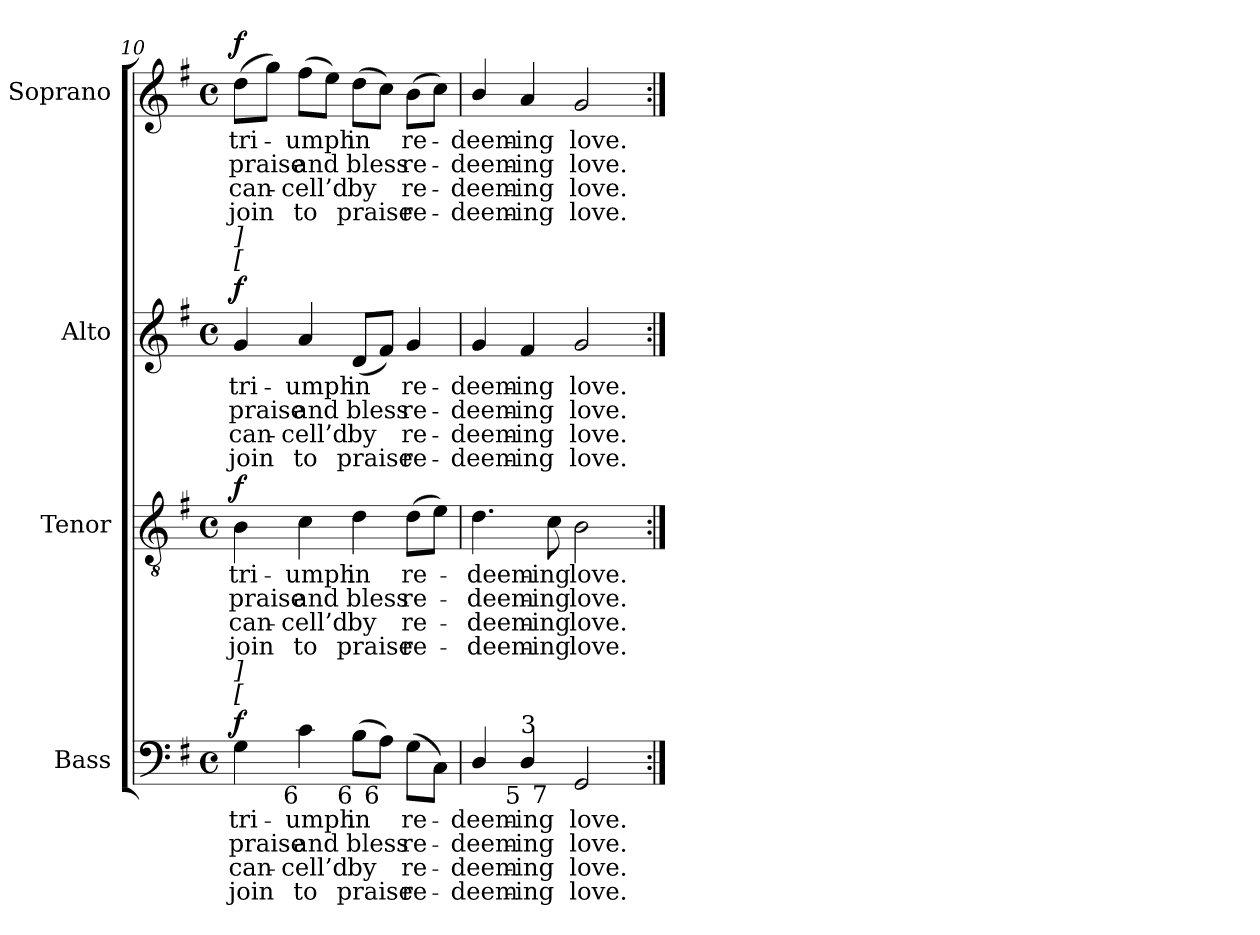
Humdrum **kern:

**kern	**text	**text	**text	**text	**dynam	**kern	**text	**text	**text	**text	**dynam	**kern	**text	**text	**text	**text	**dynam	**kern	**text	**text	**text	**text	**dynam
*part4	*part4	*part4	*part4	*part4	*part4	*part3	*part3	*part3	*part3	*part3	*part3	*part2	*part2	*part2	*part2	*part2	*part2	*part1	*part1	*part1	*part1	*part1	*part1
*staff4	*staff4	*staff4	*staff4	*staff4	*staff4	*staff3	*staff3	*staff3	*staff3	*staff3	*staff3	*staff2	*staff2	*staff2	*staff2	*staff2	*staff2	*staff1	*staff1	*staff1	*staff1	*staff1	*staff1
*I"Bass	*	*	*	*	*	*I"Tenor	*	*	*	*	*	*I"Alto	*	*	*	*	*	*I"Soprano	*	*	*	*	*
*I'B.	*	*	*	*	*	*I'T.	*	*	*	*	*	*I'A.	*	*	*	*	*	*I'S.	*	*	*	*	*
*clefF4	*	*	*	*	*	*clefGv2	*	*	*	*	*	*clefG2	*	*	*	*	*	*clefG2	*	*	*	*	*
*	*	*	*	*	*	*ITrd7c12	*	*	*	*	*	*	*	*	*	*	*	*	*	*	*	*	*
*k[f#]	*	*	*	*	*	*k[f#]	*	*	*	*	*	*k[f#]	*	*	*	*	*	*k[f#]	*	*	*	*	*
*G:	*	*	*	*	*	*G:	*	*	*	*	*	*G:	*	*	*	*	*	*G:	*	*	*	*	*
*M4/4	*	*	*	*	*	*M4/4	*	*	*	*	*	*M4/4	*	*	*	*	*	*M4/4	*	*	*	*	*
*met(c)	*	*	*	*	*	*met(c)	*	*	*	*	*	*met(c)	*	*	*	*	*	*met(c)	*	*	*	*	*
=10	=10	=10	=10	=10	=10	=10	=10	=10	=10	=10	=10	=10	=10	=10	=10	=10	=10	=10	=10	=10	=10	=10	=10
!	!LO:LY:b:color=#000000	!LO:LY:b:color=#000000	!LO:LY:b:color=#000000	!LO:LY:b:color=#000000	!	!	!	!	!	!	!	!	!	!	!	!	!	!	!	!	!	!	!
!	!	!	!	!	!	!	!LO:LY:b:color=#000000	!LO:LY:b:color=#000000	!LO:LY:b:color=#000000	!LO:LY:b:color=#000000	!	!	!	!	!	!	!	!	!	!	!	!	!
!	!	!	!	!	!	!	!	!	!	!	!	!	!LO:LY:b:color=#000000	!LO:LY:b:color=#000000	!LO:LY:b:color=#000000	!LO:LY:b:color=#000000	!	!	!	!	!	!	!
!	!	!	!	!	!	!	!	!	!	!	!	!LO:TX:a:i:t=[	!	!	!	!	!	!	!	!	!	!	!
!	!	!	!	!	!	!	!	!	!	!	!	!LO:TX:a:i:t=]	!	!	!	!	!	!	!	!	!	!	!
!LO:TX:a:i:t=[	!	!	!	!	!	!	!	!	!	!	!	!	!	!	!	!	!	!	!	!	!	!	!
!LO:TX:a:i:t=]	!	!	!	!	!	!	!	!	!	!	!	!	!	!	!	!	!	!	!	!	!	!	!
!	!	!	!	!	!	!	!	!	!	!	!	!	!	!	!	!	!	!	!LO:LY:b:color=#000000	!LO:LY:b:color=#000000	!LO:LY:b:color=#000000	!LO:LY:b:color=#000000	!
4Gi\	tri-	praise	can-	-join	f	4BBi\	tri-	praise	can-	-join	f	4gi/	tri-	praise	can-	-join	f	(8ddi\L	tri-	praise	can-	-join	f
.	.	.	.	.	.	.	.	.	.	.	.	.	.	.	.	.	.	8ggi\J)	.	.	.	.	.
!	!LO:LY:b:color=#000000	!LO:LY:b:color=#000000	!LO:LY:b:color=#000000	!LO:LY:b:color=#000000	!	!	!	!	!	!	!	!	!	!	!	!	!	!	!	!	!	!	!
!	!	!	!	!	!	!	!LO:LY:b:color=#000000	!LO:LY:b:color=#000000	!LO:LY:b:color=#000000	!LO:LY:b:color=#000000	!	!	!	!	!	!	!	!	!	!	!	!	!
!	!	!	!	!	!	!	!	!	!	!	!	!	!LO:LY:b:color=#000000	!LO:LY:b:color=#000000	!LO:LY:b:color=#000000	!LO:LY:b:color=#000000	!	!	!	!	!	!	!
!LO:TX:b:rj:t=6	!	!	!	!	!	!	!	!	!	!	!	!	!	!	!	!	!	!	!	!	!	!	!
!	!	!	!	!	!	!	!	!	!	!	!	!	!	!	!	!	!	!	!LO:LY:b:color=#000000	!LO:LY:b:color=#000000	!LO:LY:b:color=#000000	!LO:LY:b:color=#000000	!
4ci\	-umph	and	cell’d	to	.	4Ci\	-umph	and	cell’d	to	.	4ai/	-umph	and	cell’d	to	.	(8ff#i\L	-umph	and	cell’d	to	.
.	.	.	.	.	.	.	.	.	.	.	.	.	.	.	.	.	.	8eei\J)	.	.	.	.	.
!	!LO:LY:b:color=#000000	!LO:LY:b:color=#000000	!LO:LY:b:color=#000000	!LO:LY:b:color=#000000	!	!	!	!	!	!	!	!	!	!	!	!	!	!	!	!	!	!	!
!	!	!	!	!	!	!	!LO:LY:b:color=#000000	!LO:LY:b:color=#000000	!LO:LY:b:color=#000000	!LO:LY:b:color=#000000	!	!	!	!	!	!	!	!	!	!	!	!	!
!	!	!	!	!	!	!	!	!	!	!	!	!	!LO:LY:b:color=#000000	!LO:LY:b:color=#000000	!LO:LY:b:color=#000000	!LO:LY:b:color=#000000	!	!	!	!	!	!	!
!LO:TX:b:rj:t=6	!	!	!	!	!	!	!	!	!	!	!	!	!	!	!	!	!	!	!	!	!	!	!
!	!	!	!	!	!	!	!	!	!	!	!	!	!	!	!	!	!	!	!LO:LY:b:color=#000000	!LO:LY:b:color=#000000	!LO:LY:b:color=#000000	!LO:LY:b:color=#000000	!
(8Bi\L	in	bless	by	praise	.	4Di\	in	bless	by	praise	.	(8di/L	in	bless	by	praise	.	(8ddi\L	in	bless	by	praise	.
!LO:TX:b:rj:t=6	!	!	!	!	!	!	!	!	!	!	!	!	!	!	!	!	!	!	!	!	!	!	!
8Ai\J)	.	.	.	.	.	.	.	.	.	.	.	8f#i/J)	.	.	.	.	.	8cci\J)	.	.	.	.	.
!	!LO:LY:b:color=#000000	!LO:LY:b:color=#000000	!LO:LY:b:color=#000000	!LO:LY:b:color=#000000	!	!	!	!	!	!	!	!	!	!	!	!	!	!	!	!	!	!	!
!	!	!	!	!	!	!	!LO:LY:b:color=#000000	!LO:LY:b:color=#000000	!LO:LY:b:color=#000000	!LO:LY:b:color=#000000	!	!	!	!	!	!	!	!	!	!	!	!	!
!	!	!	!	!	!	!	!	!	!	!	!	!	!LO:LY:b:color=#000000	!LO:LY:b:color=#000000	!LO:LY:b:color=#000000	!LO:LY:b:color=#000000	!	!	!	!	!	!	!
!	!	!	!	!	!	!	!	!	!	!	!	!	!	!	!	!	!	!	!LO:LY:b:color=#000000	!LO:LY:b:color=#000000	!LO:LY:b:color=#000000	!LO:LY:b:color=#000000	!
(8Gi\L	re-	re-	re-	-re-	.	(8Di\L	re-	re-	re-	-re-	.	4gi/	re-	re-	re-	-re-	.	(8bi\L	re-	re-	re-	-re-	.
8Ci\J)	.	.	.	.	.	8Ei\J)	.	.	.	.	.	.	.	.	.	.	.	8cci\J)	.	.	.	.	.
=11	=11	=11	=11	=11	=11	=11	=11	=11	=11	=11	=11	=11	=11	=11	=11	=11	=11	=11	=11	=11	=11	=11	=11
!	!LO:LY:b:color=#000000	!LO:LY:b:color=#000000	!LO:LY:b:color=#000000	!LO:LY:b:color=#000000	!	!	!	!	!	!	!	!	!	!	!	!	!	!	!	!	!	!	!
!	!	!	!	!	!	!	!LO:LY:b:color=#000000	!LO:LY:b:color=#000000	!LO:LY:b:color=#000000	!LO:LY:b:color=#000000	!	!	!	!	!	!	!	!	!	!	!	!	!
!	!	!	!	!	!	!	!	!	!	!	!	!	!LO:LY:b:color=#000000	!LO:LY:b:color=#000000	!LO:LY:b:color=#000000	!LO:LY:b:color=#000000	!	!	!	!	!	!	!
!LO:TX:b:rj:t=6	!	!	!	!	!	!	!	!	!	!	!	!	!	!	!	!	!	!	!	!	!	!	!
!LO:TX:t=4	!	!	!	!	!	!	!	!	!	!	!	!	!	!	!	!	!	!	!	!	!	!	!
!	!	!	!	!	!	!	!	!	!	!	!	!	!	!	!	!	!	!	!LO:LY:b:color=#000000	!LO:LY:b:color=#000000	!LO:LY:b:color=#000000	!LO:LY:b:color=#000000	!
*^	*	*	*	*	*	*	*	*	*	*	*	*	*	*	*	*	*	*	*	*	*	*	*
4Di/	4.ryy	-deem-	-deem-	-deem-	-deem-	.	4.Di\	-deem-	-deem-	-deem-	-deem-	.	4gi/	-deem-	-deem-	-deem-	-deem-	.	4bi/	-deem-	-deem-	-deem-	-deem-	.
!	!	!LO:LY:b:color=#000000	!LO:LY:b:color=#000000	!LO:LY:b:color=#000000	!LO:LY:b:color=#000000	!	!	!	!	!	!	!	!	!	!	!	!	!	!	!	!	!	!	!
!	!	!	!	!	!	!	!	!	!	!	!	!	!	!LO:LY:b:color=#000000	!LO:LY:b:color=#000000	!LO:LY:b:color=#000000	!LO:LY:b:color=#000000	!	!	!	!	!	!	!
!LO:TX:b:rj:t=5	!	!	!	!	!	!	!	!	!	!	!	!	!	!	!	!	!	!	!	!	!	!	!	!
!LO:TX:t=3	!	!	!	!	!	!	!	!	!	!	!	!	!	!	!	!	!	!	!	!	!	!	!	!
!	!	!	!	!	!	!	!	!	!	!	!	!	!	!	!	!	!	!	!	!LO:LY:b:color=#000000	!LO:LY:b:color=#000000	!LO:LY:b:color=#000000	!LO:LY:b:color=#000000	!
4Di/	.	-ing	-ing	-ing	ing	.	.	.	.	.	.	.	4f#i/	-ing	-ing	-ing	ing	.	4ai/	-ing	-ing	-ing	ing	.
!	!LO:TX:b:rj:t=7	!	!	!	!	!	!	!	!	!	!	!	!	!	!	!	!	!	!	!	!	!	!	!
!	!	!	!	!	!	!	!	!LO:LY:b:color=#000000	!LO:LY:b:color=#000000	!LO:LY:b:color=#000000	!LO:LY:b:color=#000000	!	!	!	!	!	!	!	!	!	!	!	!	!
.	2ryy	.	.	.	.	.	8Ci\	-ing	-ing	-ing	ing	.	.	.	.	.	.	.	.	.	.	.	.	.
!	!	!LO:LY:b:color=#000000	!LO:LY:b:color=#000000	!LO:LY:b:color=#000000	!LO:LY:b:color=#000000	!	!	!	!	!	!	!	!	!	!	!	!	!	!	!	!	!	!	!
!	!	!	!	!	!	!	!	!LO:LY:b:color=#000000	!LO:LY:b:color=#000000	!LO:LY:b:color=#000000	!LO:LY:b:color=#000000	!	!	!	!	!	!	!	!	!	!	!	!	!
!	!	!	!	!	!	!	!	!	!	!	!	!	!	!LO:LY:b:color=#000000	!LO:LY:b:color=#000000	!LO:LY:b:color=#000000	!LO:LY:b:color=#000000	!	!	!	!	!	!	!
!	!	!	!	!	!	!	!	!	!	!	!	!	!	!	!	!	!	!	!	!LO:LY:b:color=#000000	!LO:LY:b:color=#000000	!LO:LY:b:color=#000000	!LO:LY:b:color=#000000	!
2GGi/	.	love.	love.	love.	love.	.	2BBi\	love.	love.	love.	love.	.	2gi/	love.	love.	love.	love.	.	2gi/	love.	love.	love.	love.	.
.	8ryy	.	.	.	.	.	.	.	.	.	.	.	.	.	.	.	.	.	.	.	.	.	.	.
*v	*v	*	*	*	*	*	*	*	*	*	*	*	*	*	*	*	*	*	*	*	*	*	*	*
=:|!	=:|!	=:|!	=:|!	=:|!	=:|!	=:|!	=:|!	=:|!	=:|!	=:|!	=:|!	=:|!	=:|!	=:|!	=:|!	=:|!	=:|!	=:|!	=:|!	=:|!	=:|!	=:|!	=:|!
*-	*-	*-	*-	*-	*-	*-	*-	*-	*-	*-	*-	*-	*-	*-	*-	*-	*-	*-	*-	*-	*-	*-	*-
